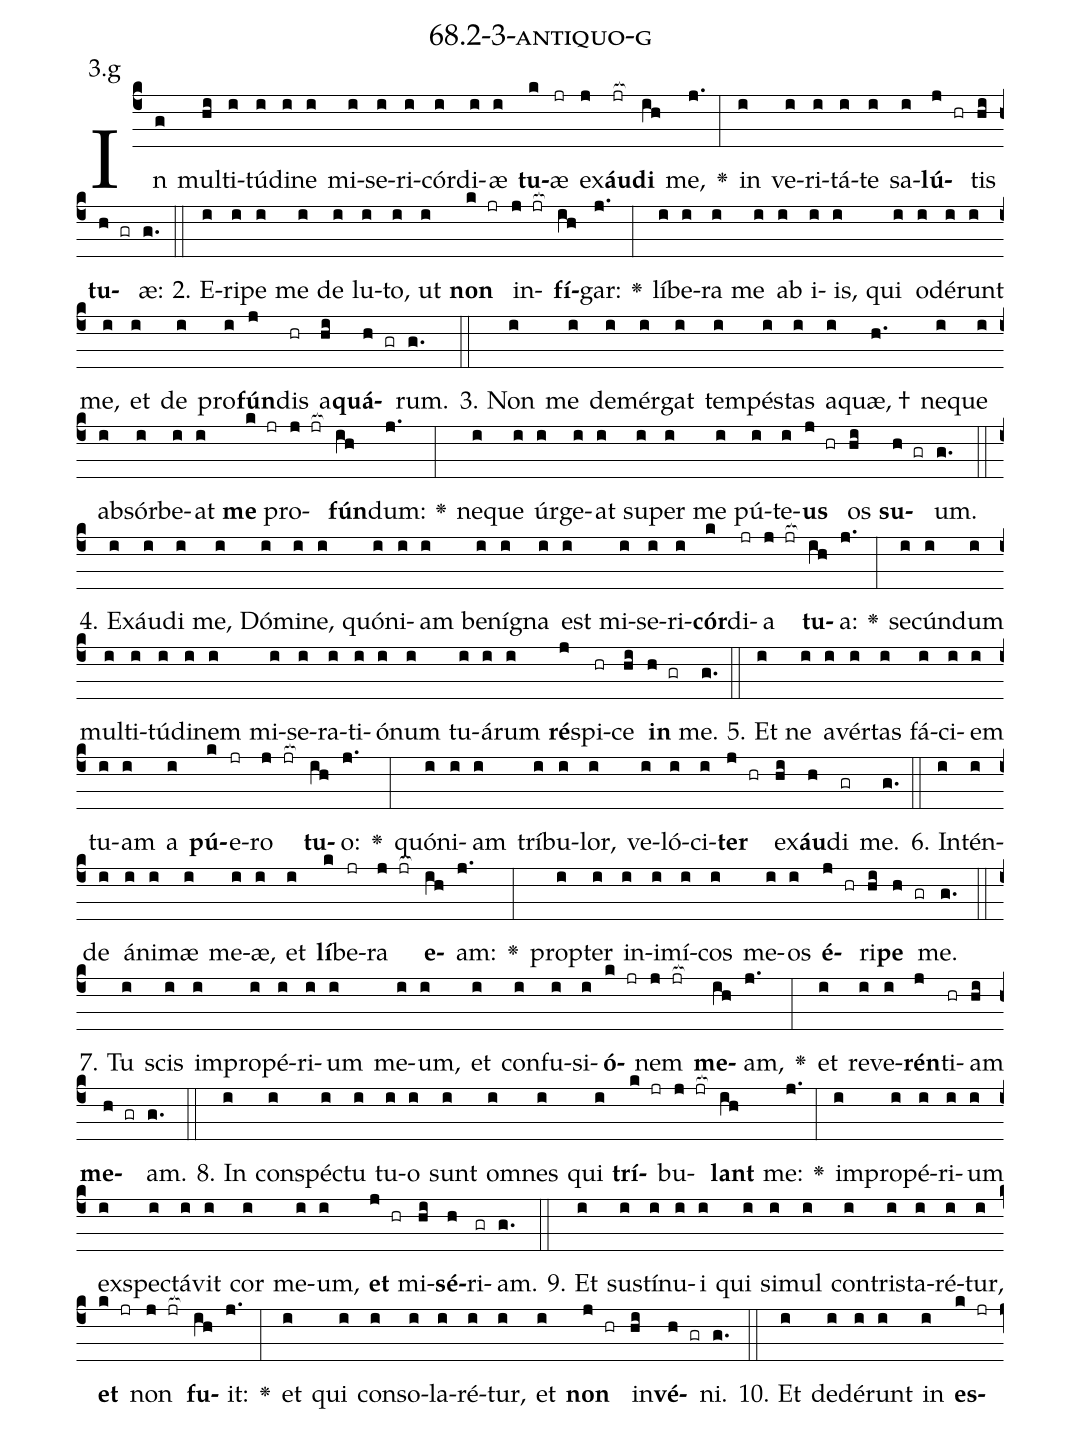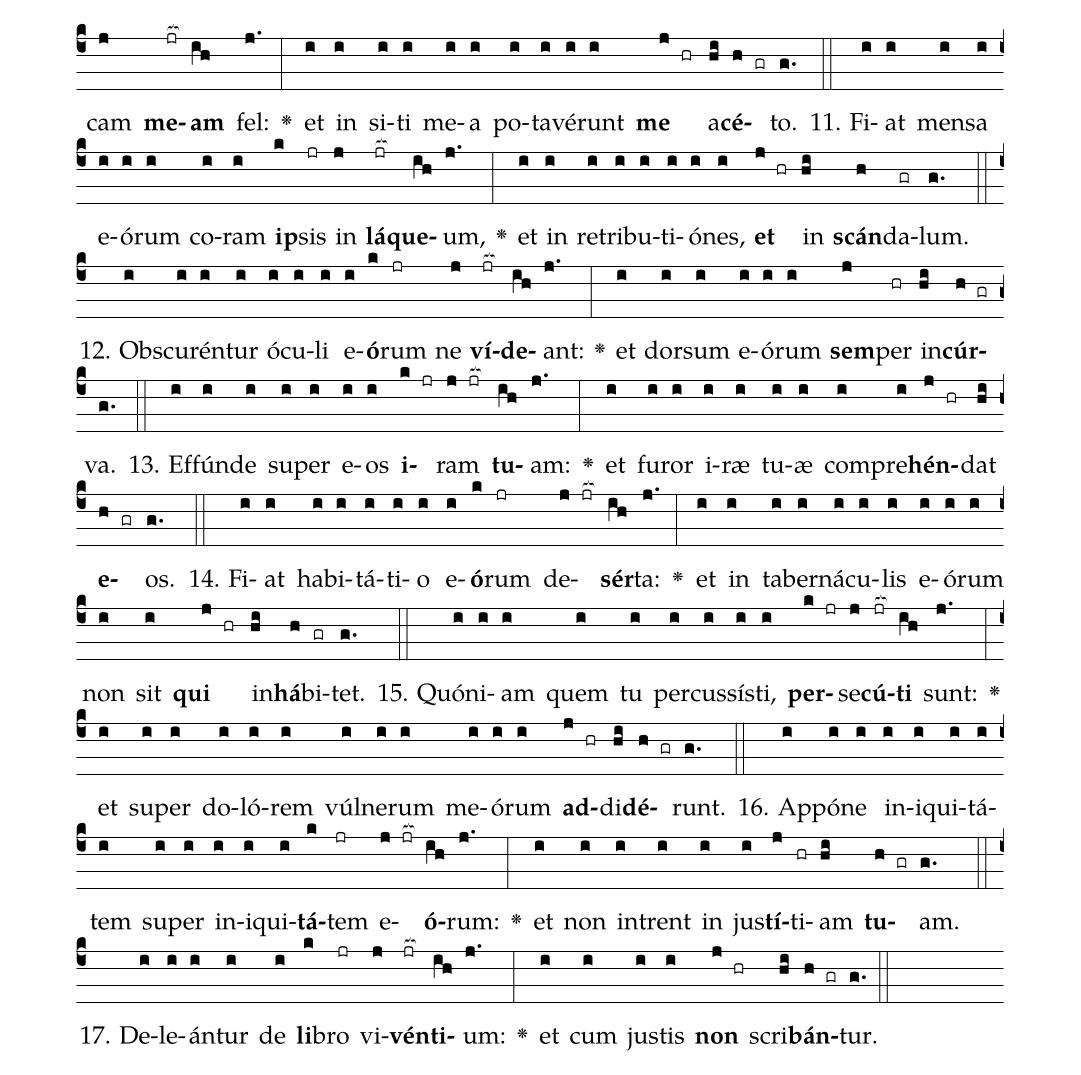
name: 68.2-3-antiquo-g;
annotation: 3.g;
%%
(c4)In(g) mul(hi)ti(i)tú(i)di(i)ne(i) mi(i)se(i)ri(i)cór(i)di(i)æ(i) <b>tu</b>(k)æ(jr) ex(j)<b>áu</b>(jr[ocb:1{])<b>di</b>(ih[ocb:0}]) me,(j.) <v>\greheightstar</v>(:) in(i) ve(i)ri(i)tá(i)te(i) sa(i)<b>lú</b>(j hr)tis(hi) <b>tu</b>(h gr)æ:(g.) (::)
2. E(i)ri(i)pe(i) me(i) de(i) lu(i)to,(i) ut(i) <b>non</b>(k jr) in(j jr[ocb:1{])<b>fí</b>(ih[ocb:0}])gar:(j.) <v>\greheightstar</v>(:) lí(i)be(i)ra(i) me(i) ab(i) i(i)is,(i) qui(i) o(i)dé(i)runt(i) me,(i) et(i) de(i) pro(i)<b>fún</b>(j)dis(hr) a(hi)<b>quá</b>(h gr)rum.(g.) (::)
3. Non(i) me(i) de(i)mér(i)gat(i) tem(i)pés(i)tas(i) a(i)quæ, †(h.) ne(i)que(i) ab(i)sór(i)be(i)at(i) <b>me</b>(k jr) pro(j jr[ocb:1{])<b>fún</b>(ih[ocb:0}])dum:(j.) <v>\greheightstar</v>(:) ne(i)que(i) úr(i)ge(i)at(i) su(i)per(i) me(i) pú(i)te(i)<b>us</b>(j hr) os(hi) <b>su</b>(h gr)um.(g.) (::)
4. Ex(i)áu(i)di(i) me,(i) Dó(i)mi(i)ne,(i) quón(i)i(i)am(i) be(i)ní(i)gna(i) est(i) mi(i)se(i)ri(i)<b>cór</b>(k)di(jr)a(j jr[ocb:1{]) <b>tu</b>(ih[ocb:0}])a:(j.) <v>\greheightstar</v>(:) se(i)cún(i)dum(i) mul(i)ti(i)tú(i)di(i)nem(i) mi(i)se(i)ra(i)ti(i)ó(i)num(i) tu(i)á(i)rum(i) <b>ré</b>(j)spi(hr)ce(hi) <b>in</b>(h gr) me.(g.) (::)
5. Et(i) ne(i) a(i)vér(i)tas(i) fá(i)ci(i)em(i) tu(i)am(i) a(i) <b>pú</b>(k)e(jr)ro(j jr[ocb:1{]) <b>tu</b>(ih[ocb:0}])o:(j.) <v>\greheightstar</v>(:) quón(i)i(i)am(i) trí(i)bu(i)lor,(i) ve(i)ló(i)ci(i)<b>ter</b>(j hr) ex(hi)<b>áu</b>(h)di(gr) me.(g.) (::)
6. In(i)tén(i)de(i) á(i)ni(i)mæ(i) me(i)æ,(i) et(i) <b>lí</b>(k)be(jr)ra(j jr[ocb:1{]) <b>e</b>(ih[ocb:0}])am:(j.) <v>\greheightstar</v>(:) prop(i)ter(i) in(i)i(i)mí(i)cos(i) me(i)os(i) <b>é</b>(j hr)ri(hi)<b>pe</b>(h gr) me.(g.) (::)
7. Tu(i) scis(i) im(i)pro(i)pé(i)ri(i)um(i) me(i)um,(i) et(i) con(i)fu(i)si(i)<b>ó</b>(k jr)nem(j jr[ocb:1{]) <b>me</b>(ih[ocb:0}])am,(j.) <v>\greheightstar</v>(:) et(i) re(i)ve(i)<b>rén</b>(j)ti(hr)am(hi) <b>me</b>(h gr)am.(g.) (::)
8. In(i) con(i)spéc(i)tu(i) tu(i)o(i) sunt(i) om(i)nes(i) qui(i) <b>trí</b>(k jr)bu(j jr[ocb:1{])<b>lant</b>(ih[ocb:0}]) me:(j.) <v>\greheightstar</v>(:) im(i)pro(i)pé(i)ri(i)um(i) ex(i)spec(i)tá(i)vit(i) cor(i) me(i)um,(i) <b>et</b>(j hr) mi(hi)<b>sé</b>(h)ri(gr)am.(g.) (::)
9. Et(i) sus(i)tí(i)nu(i)i(i) qui(i) si(i)mul(i) con(i)tris(i)ta(i)ré(i)tur,(i) <b>et</b>(k jr) non(j jr[ocb:1{]) <b>fu</b>(ih[ocb:0}])it:(j.) <v>\greheightstar</v>(:) et(i) qui(i) con(i)so(i)la(i)ré(i)tur,(i) et(i) <b>non</b>(j hr) in(hi)<b>vé</b>(h gr)ni.(g.) (::)
10. Et(i) de(i)dé(i)runt(i) in(i) <b>es</b>(k jr)cam(j) <b>me</b>(jr[ocb:1{])<b>am</b>(ih[ocb:0}]) fel:(j.) <v>\greheightstar</v>(:) et(i) in(i) si(i)ti(i) me(i)a(i) po(i)ta(i)vé(i)runt(i) <b>me</b>(j hr) a(hi)<b>cé</b>(h gr)to.(g.) (::)
11. Fi(i)at(i) men(i)sa(i) e(i)ó(i)rum(i) co(i)ram(i) <b>ip</b>(k)sis(jr) in(j) <b>lá</b>(jr[ocb:1{])<b>que</b>(ih[ocb:0}])um,(j.) <v>\greheightstar</v>(:) et(i) in(i) re(i)tri(i)bu(i)ti(i)ó(i)nes,(i) <b>et</b>(j hr) in(hi) <b>scán</b>(h)da(gr)lum.(g.) (::)
12. Obs(i)cu(i)rén(i)tur(i) ó(i)cu(i)li(i) e(i)<b>ó</b>(k)rum(jr) ne(j) <b>ví</b>(jr[ocb:1{])<b>de</b>(ih[ocb:0}])ant:(j.) <v>\greheightstar</v>(:) et(i) dor(i)sum(i) e(i)ó(i)rum(i) <b>sem</b>(j)per(hr) in(hi)<b>cúr</b>(h gr)va.(g.) (::)
13. Ef(i)fún(i)de(i) su(i)per(i) e(i)os(i) <b>i</b>(k jr)ram(j jr[ocb:1{]) <b>tu</b>(ih[ocb:0}])am:(j.) <v>\greheightstar</v>(:) et(i) fu(i)ror(i) i(i)ræ(i) tu(i)æ(i) com(i)pre(i)<b>hén</b>(j hr)dat(hi) <b>e</b>(h gr)os.(g.) (::)
14. Fi(i)at(i) ha(i)bi(i)tá(i)ti(i)o(i) e(i)<b>ó</b>(k)rum(jr) de(j jr[ocb:1{])<b>sér</b>(ih[ocb:0}])ta:(j.) <v>\greheightstar</v>(:) et(i) in(i) ta(i)ber(i)ná(i)cu(i)lis(i) e(i)ó(i)rum(i) non(i) sit(i) <b>qui</b>(j hr) in(hi)<b>há</b>(h)bi(gr)tet.(g.) (::)
15. Quón(i)i(i)am(i) quem(i) tu(i) per(i)cus(i)sís(i)ti,(i) <b>per</b>(k jr)se(j)<b>cú</b>(jr[ocb:1{])<b>ti</b>(ih[ocb:0}]) sunt:(j.) <v>\greheightstar</v>(:) et(i) su(i)per(i) do(i)ló(i)rem(i) vúl(i)ne(i)rum(i) me(i)ó(i)rum(i) <b>ad</b>(j hr)di(hi)<b>dé</b>(h gr)runt.(g.) (::)
16. Ap(i)pó(i)ne(i) in(i)i(i)qui(i)tá(i)tem(i) su(i)per(i) in(i)i(i)qui(i)<b>tá</b>(k)tem(jr) e(j jr[ocb:1{])<b>ó</b>(ih[ocb:0}])rum:(j.) <v>\greheightstar</v>(:) et(i) non(i) in(i)trent(i) in(i) jus(i)<b>tí</b>(j)ti(hr)am(hi) <b>tu</b>(h gr)am.(g.) (::)
17. De(i)le(i)án(i)tur(i) de(i) <b>li</b>(k)bro(jr) vi(j)<b>vén</b>(jr[ocb:1{])<b>ti</b>(ih[ocb:0}])um:(j.) <v>\greheightstar</v>(:) et(i) cum(i) jus(i)tis(i) <b>non</b>(j hr) scri(hi)<b>bán</b>(h gr)tur.(g.) (::)
